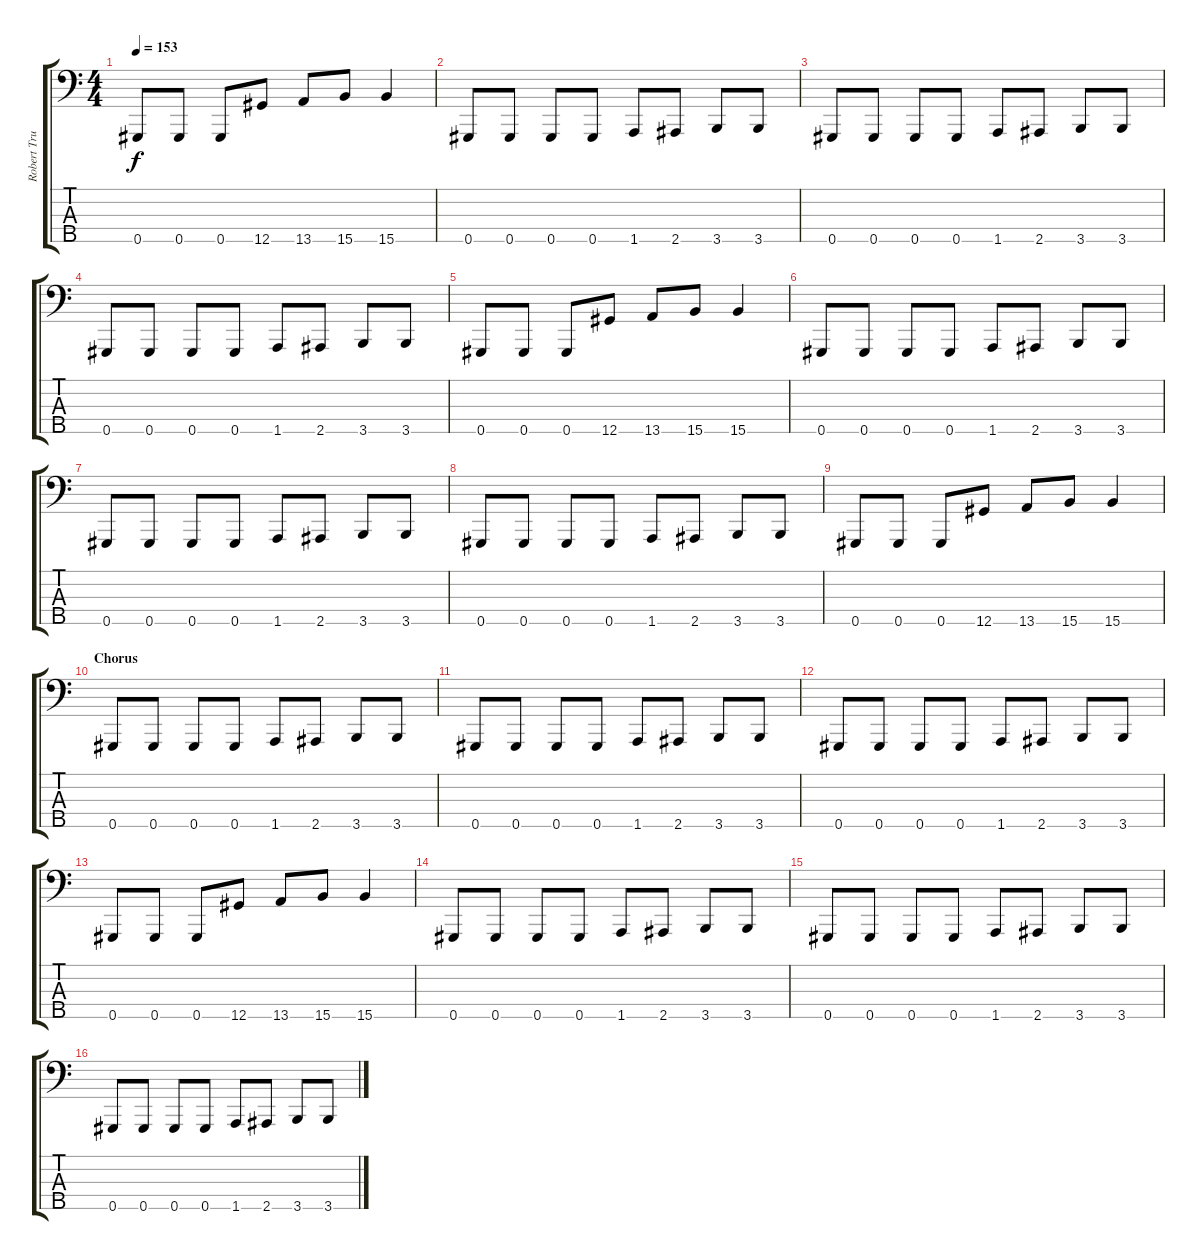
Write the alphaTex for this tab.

\track ("Robert Trujillo (Bass)" "Robert Tru") {instrument electricbassfinger}
\staff {score tabs}
\tuning (E2 B1 Gb1 B0 Ab0) {hide}
\ts (4 4)
\tempo 153
\clef f4
\ks c
0.5.8{dy f} 0.5.8 0.5.8 12.5.8 13.5.8 15.5.8 15.5.4 |
0.5.8 0.5.8 0.5.8 0.5.8 1.5.8 2.5.8 3.5.8 3.5.8 |
0.5.8 0.5.8 0.5.8 0.5.8 1.5.8 2.5.8 3.5.8 3.5.8 |
0.5.8 0.5.8 0.5.8 0.5.8 1.5.8 2.5.8 3.5.8 3.5.8 |
0.5.8 0.5.8 0.5.8 12.5.8 13.5.8 15.5.8 15.5.4 |
0.5.8 0.5.8 0.5.8 0.5.8 1.5.8 2.5.8 3.5.8 3.5.8 |
0.5.8 0.5.8 0.5.8 0.5.8 1.5.8 2.5.8 3.5.8 3.5.8 |
0.5.8 0.5.8 0.5.8 0.5.8 1.5.8 2.5.8 3.5.8 3.5.8 |
0.5.8 0.5.8 0.5.8 12.5.8 13.5.8 15.5.8 15.5.4 |
\section ("" "Chorus")
0.5.8 0.5.8 0.5.8 0.5.8 1.5.8 2.5.8 3.5.8 3.5.8 |
0.5.8 0.5.8 0.5.8 0.5.8 1.5.8 2.5.8 3.5.8 3.5.8 |
0.5.8 0.5.8 0.5.8 0.5.8 1.5.8 2.5.8 3.5.8 3.5.8 |
0.5.8 0.5.8 0.5.8 12.5.8 13.5.8 15.5.8 15.5.4 |
0.5.8 0.5.8 0.5.8 0.5.8 1.5.8 2.5.8 3.5.8 3.5.8 |
0.5.8 0.5.8 0.5.8 0.5.8 1.5.8 2.5.8 3.5.8 3.5.8 |
0.5.8 0.5.8 0.5.8 0.5.8 1.5.8 2.5.8 3.5.8 3.5.8
